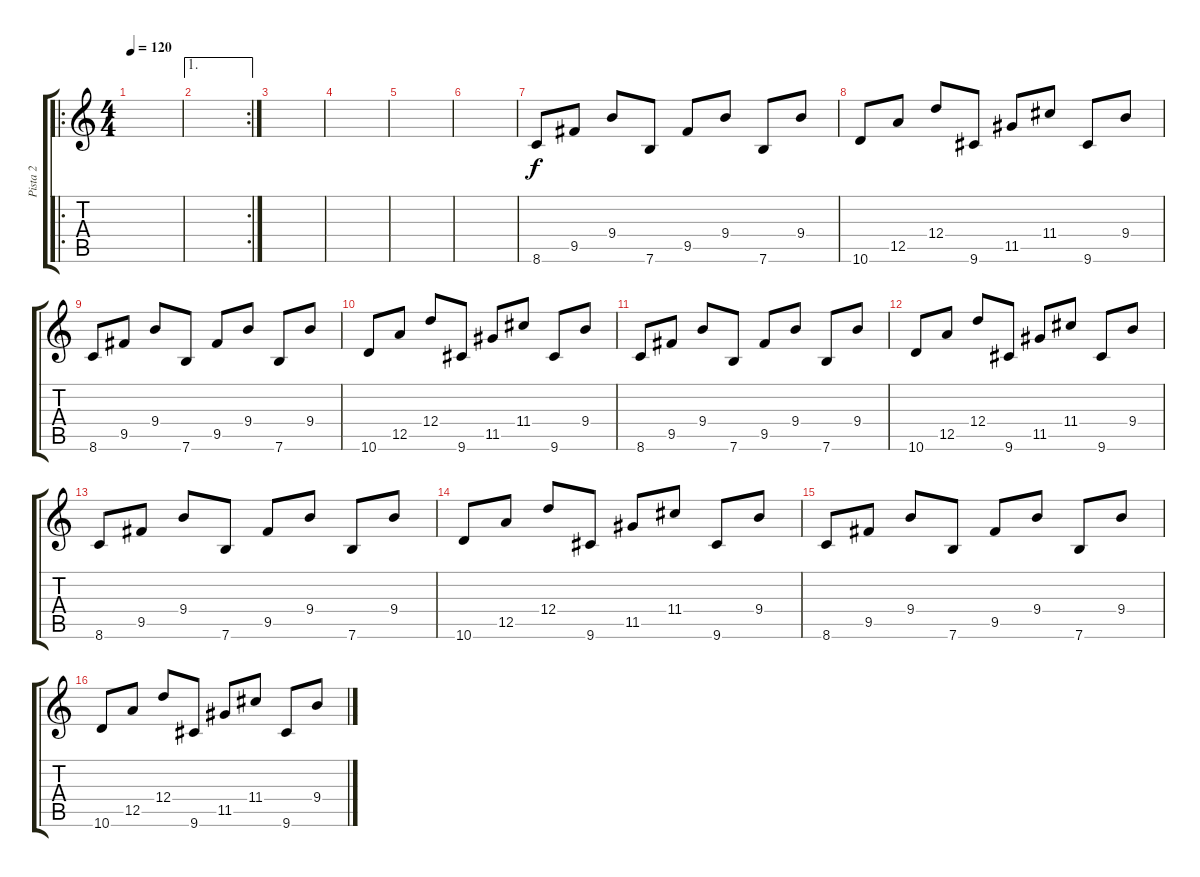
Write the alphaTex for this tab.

\track ("Pista 2" "Pista 2") {instrument distortionguitar}
\staff {score tabs}
\tuning (E4 B3 G3 D3 A2 E2) {hide}
\ro
\ts (4 4)
\tempo 120
\clef g2
\ks c
|
\ae 1
\rc 2
|
|
|
|
|
8.6.8{instrument electricguitarclean} 9.5.8 9.4.8 7.6.8 9.5.8 9.4.8 7.6.8 9.4.8 |
10.6.8 12.5.8 12.4.8 9.6.8 11.5.8 11.4.8 9.6.8 9.4.8 |
8.6.8 9.5.8 9.4.8 7.6.8 9.5.8 9.4.8 7.6.8 9.4.8 |
10.6.8 12.5.8 12.4.8 9.6.8 11.5.8 11.4.8 9.6.8 9.4.8 |
8.6.8 9.5.8 9.4.8 7.6.8 9.5.8 9.4.8 7.6.8 9.4.8 |
10.6.8 12.5.8 12.4.8 9.6.8 11.5.8 11.4.8 9.6.8 9.4.8 |
8.6.8 9.5.8 9.4.8 7.6.8 9.5.8 9.4.8 7.6.8 9.4.8 |
10.6.8 12.5.8 12.4.8 9.6.8 11.5.8 11.4.8 9.6.8 9.4.8 |
8.6.8 9.5.8 9.4.8 7.6.8 9.5.8 9.4.8 7.6.8 9.4.8 |
10.6.8 12.5.8 12.4.8 9.6.8 11.5.8 11.4.8 9.6.8 9.4.8
